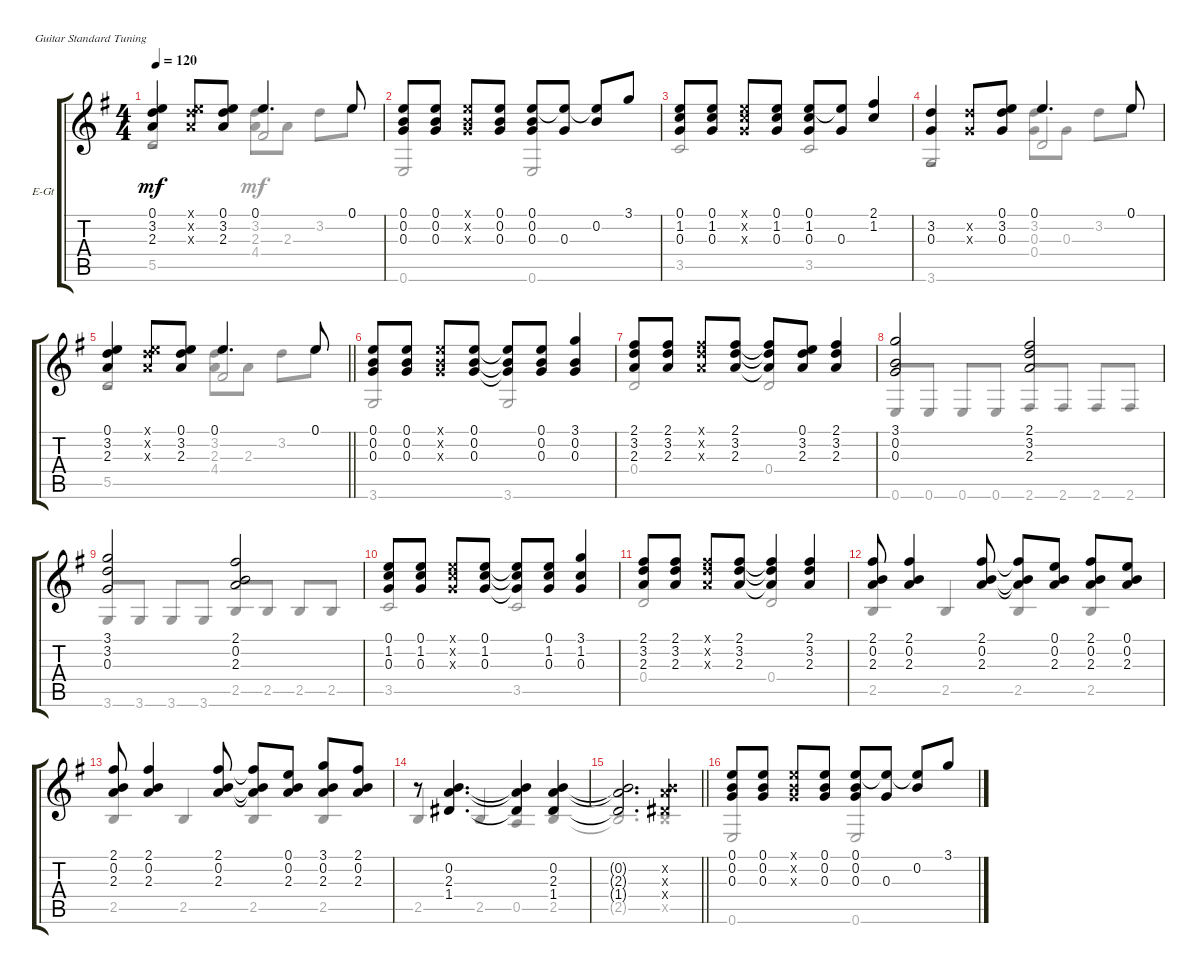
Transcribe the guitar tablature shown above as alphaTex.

\defaultSystemsLayout 4
\bracketExtendMode groupsimilarinstruments
\firstSystemTrackNameOrientation horizontal
\otherSystemsTrackNameOrientation horizontal
\track ("Electric Guitar" "E-Gt") {instrument electricguitarclean}
\staff {score tabs}
\tuning (E4 B3 G3 D3 A2 E2)
\voice
\ts (4 4)
\tempo 120
\clef g2
\ks g
(0.1 3.2 2.3).4{dy mf} (0.1{x} 3.2{x} 2.3{x}).8 (0.1 3.2 2.3).8 0.1.4{d} 0.1.8 |
(0.1 0.2 0.3).8 (0.1 0.2 0.3).8 (0.1{x} 0.2{x} 0.3{x}).8 (0.1 0.2 0.3).8 (0.1 0.2 0.3).8 (0.3 0.1{t}).8 (0.2 0.1{t}).8 3.1.8 |
(0.1 1.2 0.3).8 (0.1 1.2 0.3).8 (0.1{x} 1.2{x} 0.3{x}).8 (0.1 1.2 0.3).8 (0.1 1.2 0.3).8 (0.3 0.1{t}).8 (2.1 1.2).4 |
(3.2 0.3).4 (3.2{x} 0.3{x}).8 (0.1 3.2 0.3).8 0.1.4{d} 0.1.8 |
\barLineRight lightlight
(0.1 3.2 2.3).4 (0.1{x} 3.2{x} 2.3{x}).8 (0.1 3.2 2.3).8 0.1.4{d} 0.1.8 |
(0.1 0.2 0.3).8 (0.1 0.2 0.3).8 (0.1{x} 0.2{x} 0.3{x}).8 (0.1 0.2 0.3).8 (0.1{t} 0.2{t} 0.3{t}).8 (0.1 0.2 0.3).8 (3.1 0.2 0.3).4 |
(2.1 3.2 2.3).8 (2.1 3.2 2.3).8 (2.1{x} 3.2{x} 2.3{x}).8 (2.1 3.2 2.3).8 (2.1{t} 3.2{t} 2.3{t}).8 (0.1 3.2 2.3).8 (2.1 3.2 2.3).4 |
(3.1 0.2 0.3).2 (2.1 3.2 2.3).2 |
(3.1 3.2 0.3).2 (2.1 0.2 2.3).2 |
(0.1 1.2 0.3).8 (0.1 1.2 0.3).8 (0.1{x} 1.2{x} 0.3{x}).8 (0.1 1.2 0.3).8 (0.1{t} 1.2{t} 0.3{t}).8 (0.1 1.2 0.3).8 (3.1 1.2 0.3).4 |
(2.1 3.2 2.3).8 (2.1 3.2 2.3).8 (2.1{x} 3.2{x} 2.3{x}).8 (2.1 2.3 3.2).8 (2.1{t} 2.3{t} 3.2{t}).4 (2.1 2.3 3.2).4 |
(2.1 0.2 2.3).8 (2.1 0.2 2.3).4 (2.1 0.2 2.3).8 (2.1{t} 0.2{t} 2.3{t}).8 (0.1 0.2 2.3).8 (2.1 0.2 2.3).8 (0.1 0.2 2.3).8 |
(2.1 0.2 2.3).8 (2.1 0.2 2.3).4 (2.1 0.2 2.3).8 (2.1{t} 0.2{t} 2.3{t}).8 (0.1 0.2 2.3).8 (3.1 0.2 2.3).8 (2.1 0.2 2.3).8 |
r.8 (0.2 2.3 1.4).4{d} (0.2{t} 2.3{t} 1.4{t}).4 (0.2 2.3 1.4).4 |
\barLineRight lightlight
(0.2{t} 2.3{t} 1.4{t}).2{d} (0.2{x} 2.3{x} 1.4{x}).4 |
(0.1 0.2 0.3).8 (0.1 0.2 0.3).8 (0.1{x} 0.2{x} 0.3{x}).8 (0.1 0.2 0.3).8 (0.1 0.2 0.3).8 (0.3 0.1{t}).8 (0.2 0.1{t}).8 3.1.8
\voice
\clef g2
\ottava regular
\simile none
\ks g
|
|
|
|
\barLineRight lightlight
|
|
|
|
|
|
|
|
|
|
\barLineRight lightlight
|
\voice
\clef g2
\ottava regular
\simile none
\ks g
r.2{dy mf} (3.2 2.3).8 2.3.8 3.2.8 0.1.8 |
|
|
r.2 (3.2 0.3).8 0.3.8 3.2.8 0.1.8 |
\barLineRight lightlight
r.2 (3.2 2.3).8 2.3.8 3.2.8 0.1.8 |
|
|
|
|
|
|
|
|
|
\barLineRight lightlight
|
\voice
\clef g2
\ottava regular
\simile none
\ks g
5.5.2{dy mf beam invert} 4.4.2{beam invert} |
0.6.2{beam invert} 0.6.2{beam invert} |
3.5.2{beam invert} 3.5.2{beam invert} |
3.6.2{beam invert} 0.4.2{beam invert} |
\barLineRight lightlight
5.5.2{beam invert} 4.4.2{beam invert} |
3.6.2{beam invert} 3.6.2{beam invert} |
0.4.2{beam invert} 0.4.2{beam invert} |
0.6.8{beam invert} 0.6.8 0.6.8{beam invert} 0.6.8 2.6.8{beam invert} 2.6.8 2.6.8{beam invert} 2.6.8 |
3.6.8{beam invert} 3.6.8 3.6.8{beam invert} 3.6.8 2.5.8{beam invert} 2.5.8 2.5.8{beam invert} 2.5.8 |
3.5.2{beam invert} 3.5.2{beam invert} |
0.4.2{beam invert} 0.4.2{beam invert} |
2.5.4{beam invert} 2.5.4{beam invert} 2.5.4{beam invert} 2.5.4{beam invert} |
2.5.4{beam invert} 2.5.4{beam invert} 2.5.4{beam invert} 2.5.4{beam invert} |
2.5.4{beam invert} 2.5.4{beam invert} 0.5.4{beam invert} 2.5.4{beam invert} |
\barLineRight lightlight
2.5{t}.2{d beam invert} 2.5{x}.4{beam invert} |
0.6.2{beam invert} 0.6.2{beam invert}
